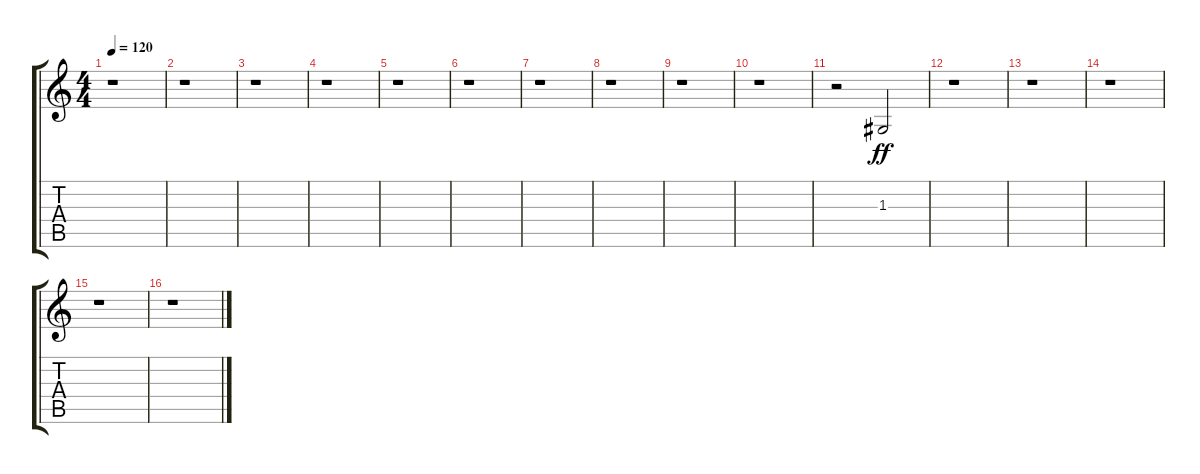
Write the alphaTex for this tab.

\track "" {instrument reversecymbal}
\staff {score tabs}
\tuning (E4 B3 G3 D3 A2 E2) {hide}
\ts (4 4)
\tempo 120
\clef g2
\ks c
r.1{dy ff} |
r.1 |
r.1 |
r.1 |
r.1 |
r.1 |
r.1 |
r.1 |
r.1 |
r.1 |
r.2 1.3.2{volume 15} |
r.1 |
r.1 |
r.1 |
r.1 |
r.1
